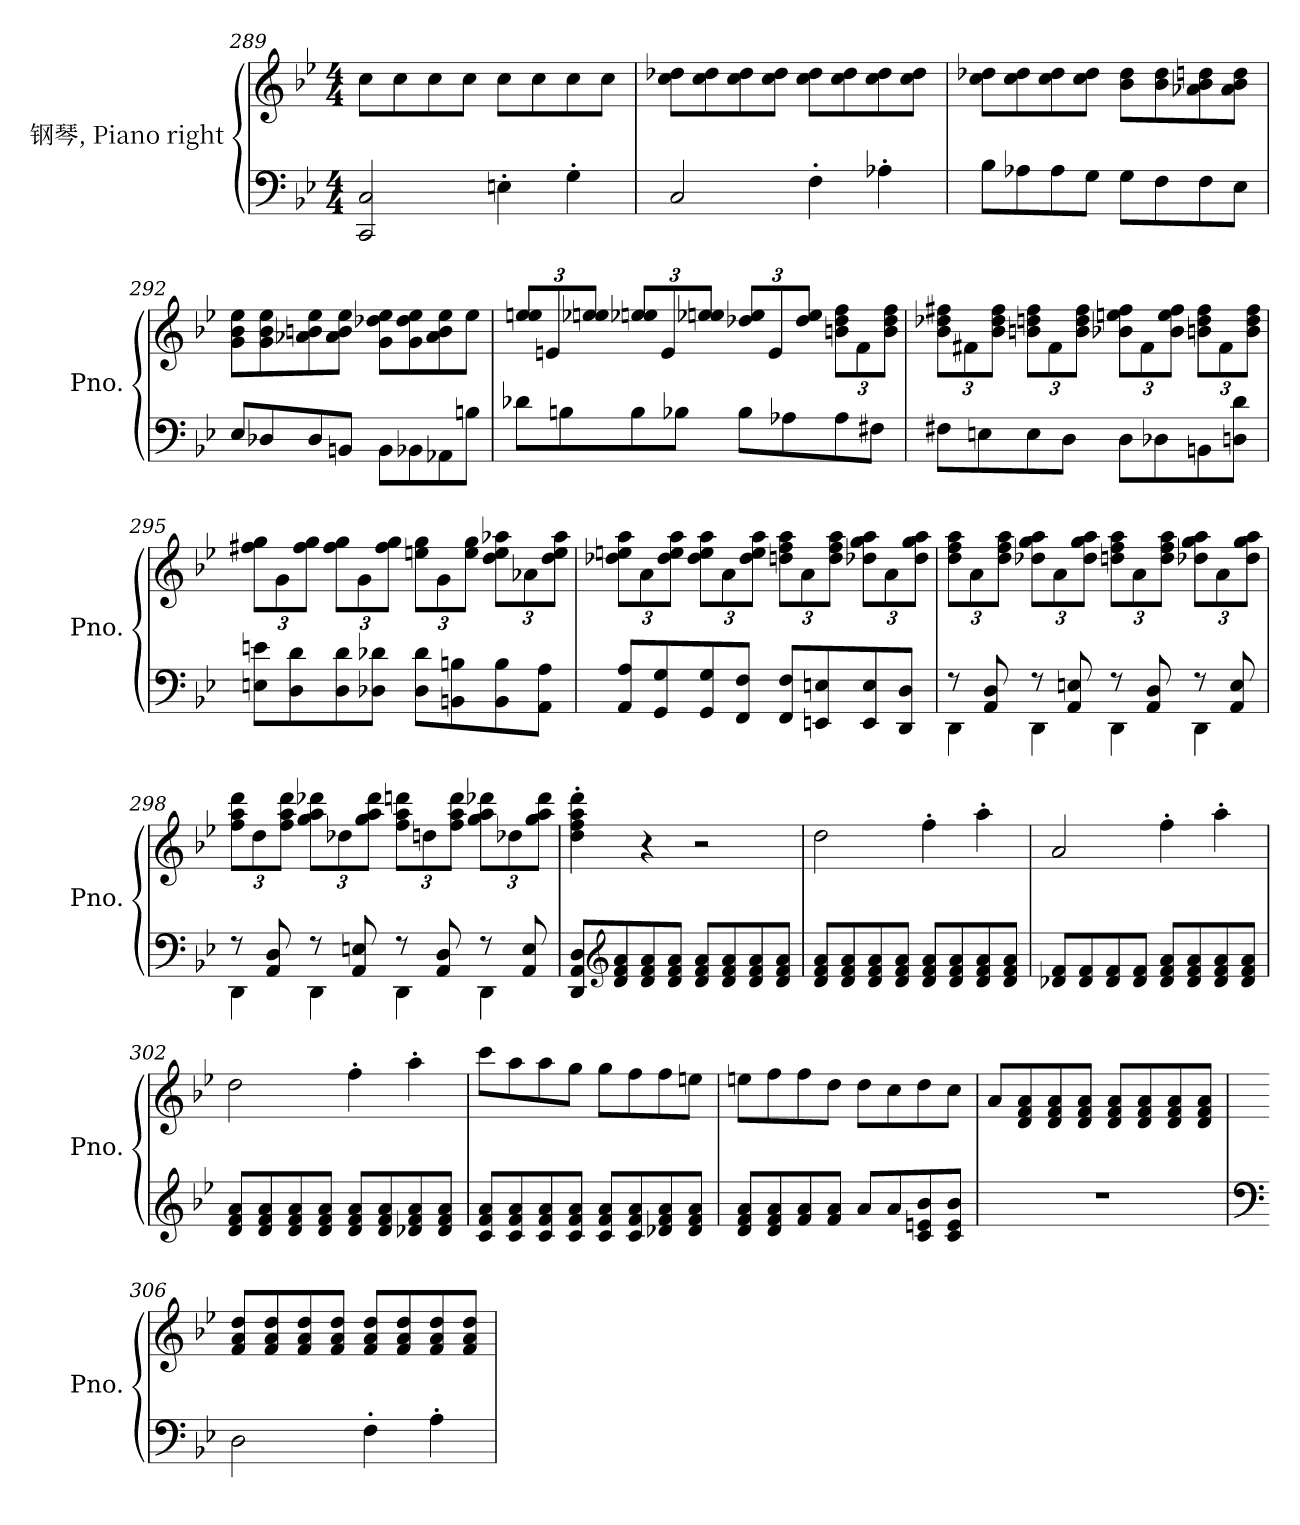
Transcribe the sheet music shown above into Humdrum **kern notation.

**kern	**kern
*part1	*part1
*staff2	*staff1
*I"钢琴, Piano right	*
*I'Pno.	*
!!LO:LB:g=z
*clefF4	*clefG2
*k[b-e-]	*k[b-e-]
*M4/4	*M4/4
=289	=289
2CC/ 2C/	8cc\L
.	8cc\
.	8cc\
.	8cc\J
*	*MM106
4En'\	8cc\L
.	8cc\
4G'\	8cc\
.	8cc\J
=290	=290
*	*MM105
2C/	8cc\ 8dd-X\L
.	8cc\ 8dd-\
.	8cc\ 8dd-\
.	8cc\ 8dd-\J
*	*MM106
4F'\	8cc\ 8dd-\L
.	8cc\ 8dd-\
4A-X'\	8cc\ 8dd-\
.	8cc\ 8dd-\J
=291	=291
*	*MM107
8B-\L	8cc\ 8dd-X\L
8A-X\	8cc\ 8dd-\
8A-\	8cc\ 8dd-\
8G\J	8cc\ 8dd-\J
8G\L	8b-\ 8dd-\L
8F\	8b-\ 8dd-\
8F\	8a-X\ 8b-\ 8ddn\
8E-\J	8a-\ 8b-\ 8dd\J
!!LO:LB:g=z
=292	=292
8E-/L	8g\ 8b-\ 8ee-\L
8D-X/	8g\ 8b-\ 8ee-\
8D-/	8a-X\ 8bn\ 8ee-\
8BBn/J	8a-\ 8b\ 8ee-\J
8BB\L	8g\ 8dd-X\ 8ee-\L
8BB-X\	8g\ 8dd-\ 8ee-\
8AA-X\	8a-\ 8b\ 8ee-\
*	*MM106
8Bn\J	8ee-\J
=293	=293
*	*Xbrackettup
8d-X\L	12ee-/ 12een/L
.	12en/
8Bn\	.
.	12ee-X/ 12een/J
8B\	12ee-X/ 12een/L
.	12e/
8B-X\J	.
.	12ee-X/ 12een/J
8B-\L	12dd-X/ 12ee/L
.	12e/
8A-X\	.
.	12dd-/ 12ee/J
8A-\	12bn\ 12dd-\ 12ff\L
.	12f\
8F#X\J	.
.	12b\ 12dd-\ 12ff\J
!!LO:LB:g=z
=294	=294
*	*MM105
8F#X\L	12b-\ 12dd-X\ 12ff#X\L
*	*MM106
.	12f#X\
8En\	.
.	12b-\ 12dd-\ 12ff#\J
*	*MM107
8E\	12bn\ 12ddn\ 12ff#\L
.	12f#\
8D\J	.
*	*MM108
.	12b\ 12dd\ 12ff#\J
8D\L	12b-X\ 12een\ 12ff#\L
.	12f#\
8D-X\	.
.	12b-\ 12ee\ 12ff#\J
8BBn\	12bn\ 12dd\ 12ff#\L
.	12f#\
8Dn\ 8d\J	.
*	*MM106
.	12b\ 12dd\ 12ff#\J
=295	=295
8En\ 8en\L	12ff#X\ 12gg\L
.	12g\
8D\ 8d\	.
.	12ff#\ 12gg\J
8D\ 8d\	12ff#\ 12gg\L
.	12g\
8D-X\ 8d-X\J	.
.	12ff#\ 12gg\J
*	*MM108
8D-\ 8d-\L	12een\ 12gg\L
.	12g\
8BBn\ 8Bn\	.
.	12ee\ 12gg\J
8BB\ 8B\	12dd\ 12ee\ 12aa-X\L
.	12a-X\
8AA\ 8A\J	.
.	12dd\ 12ee\ 12aa-\J
!!LO:LB:g=z
=296	=296
8AA/ 8A/L	12dd-X\ 12een\ 12aa\L
.	12a\
8GG/ 8G/	.
.	12dd-\ 12ee\ 12aa\J
8GG/ 8G/	12dd-\ 12ee\ 12aa\L
.	12a\
8FF/ 8F/J	.
.	12dd-\ 12ee\ 12aa\J
8FF/ 8F/L	12ddn\ 12ff\ 12aa\L
.	12a\
8EEn/ 8En/	.
.	12dd\ 12ff\ 12aa\J
8EE/ 8E/	12dd-X\ 12gg\ 12aa\L
.	12a\
8DD/ 8D/J	.
.	12dd-\ 12gg\ 12aa\J
=297	=297
*^	*
8r	4DD\	12dd\ 12ff\ 12aa\L
.	.	12a\
8AA/ 8D/	.	.
.	.	12dd\ 12ff\ 12aa\J
8r	4DD\	12dd-X\ 12gg\ 12aa\L
.	.	12a\
8AA/ 8En/	.	.
.	.	12dd-\ 12gg\ 12aa\J
8r	4DD\	12ddn\ 12ff\ 12aa\L
.	.	12a\
8AA/ 8D/	.	.
.	.	12dd\ 12ff\ 12aa\J
8r	4DD\	12dd-X\ 12gg\ 12aa\L
.	.	12a\
8AA/ 8E/	.	.
.	.	12dd-\ 12gg\ 12aa\J
!!LO:PB:g=z
=298	=298	=298
*	*	*MM108
8r	4DD\	12ff\ 12aa\ 12ddd\L
.	.	12dd\
8AA/ 8D/	.	.
.	.	12ff\ 12aa\ 12ddd\J
8r	4DD\	12gg\ 12aa\ 12ddd-X\L
.	.	12dd-X\
8AA/ 8En/	.	.
.	.	12gg\ 12aa\ 12ddd-\J
8r	4DD\	12ff\ 12aa\ 12dddn\L
.	.	12ddn\
8AA/ 8D/	.	.
.	.	12ff\ 12aa\ 12ddd\J
8r	4DD\	12gg\ 12aa\ 12ddd-X\L
.	.	12dd-X\
8AA/ 8E/	.	.
*	*	*MM106
.	.	12gg\ 12aa\ 12ddd-\J
*v	*v	*
=299	=299
*	*MM96
8DD/ 8AA/ 8D/L	4dd\' 4ff\' 4aa\' 4ddd\'
*clefG2	*
8d/ 8f/ 8a/	.
*	*MM95
8d/ 8f/ 8a/	4r
8d/ 8f/ 8a/J	.
8d/ 8f/ 8a/L	2r
8d/ 8f/ 8a/	.
8d/ 8f/ 8a/	.
8d/ 8f/ 8a/J	.
=300	=300
8d/ 8f/ 8a/L	2dd\
8d/ 8f/ 8a/	.
8d/ 8f/ 8a/	.
8d/ 8f/ 8a/J	.
*	*MM97
8d/ 8f/ 8a/L	4ff'\
8d/ 8f/ 8a/	.
8d/ 8f/ 8a/	4aa'\
8d/ 8f/ 8a/J	.
!!LO:LB:g=z
=301	=301
*	*MM95
8d-X/ 8f/L	2a/
8d-/ 8f/	.
8d-/ 8f/	.
8d-/ 8f/J	.
*	*MM97
8d-/ 8f/ 8a/L	4ff'\
8d-/ 8f/ 8a/	.
8d-/ 8f/ 8a/	4aa'\
8d-/ 8f/ 8a/J	.
=302	=302
*	*MM95
8d/ 8f/ 8a/L	2dd\
8d/ 8f/ 8a/	.
8d/ 8f/ 8a/	.
8d/ 8f/ 8a/J	.
*	*MM97
8d/ 8f/ 8a/L	4ff'\
8d/ 8f/ 8a/	.
8d-X/ 8f/ 8a/	4aa'\
8d-/ 8f/ 8a/J	.
=303	=303
8c/ 8f/ 8a/L	8ccc\L
8c/ 8f/ 8a/	8aa\
8c/ 8f/ 8a/	8aa\
8c/ 8f/ 8a/J	8gg\J
8c/ 8f/ 8a/L	8gg\L
8c/ 8f/ 8a/	8ff\
8d-X/ 8f/ 8a/	8ff\
8d-/ 8f/ 8a/J	8een\J
=304	=304
*	*MM98
8d/ 8f/ 8a/L	8een\L
8d/ 8f/ 8a/	8ff\
8f/ 8a/	8ff\
8f/ 8a/J	8dd\J
*	*MM99
8a/L	8dd\L
8a/	8cc\
*	*MM91
8c/ 8en/ 8b-/	8dd\
8c/ 8e/ 8b-/J	8cc\J
!!LO:LB:g=z
=305	=305
*	*MM95
1r	8a/L
*	*MM96
.	8d/ 8f/ 8a/
.	8d/ 8f/ 8a/
.	8d/ 8f/ 8a/J
.	8d/ 8f/ 8a/L
.	8d/ 8f/ 8a/
.	8d/ 8f/ 8a/
.	8d/ 8f/ 8a/J
=306	=306
*clefF4	*
*	*MM95
2D\	8f/ 8a/ 8dd/L
.	8f/ 8a/ 8dd/
.	8f/ 8a/ 8dd/
.	8f/ 8a/ 8dd/J
*	*MM97
4F'\	8f/ 8a/ 8dd/L
.	8f/ 8a/ 8dd/
4A'\	8f/ 8a/ 8dd/
.	8f/ 8a/ 8dd/J
=	=
*-	*-
